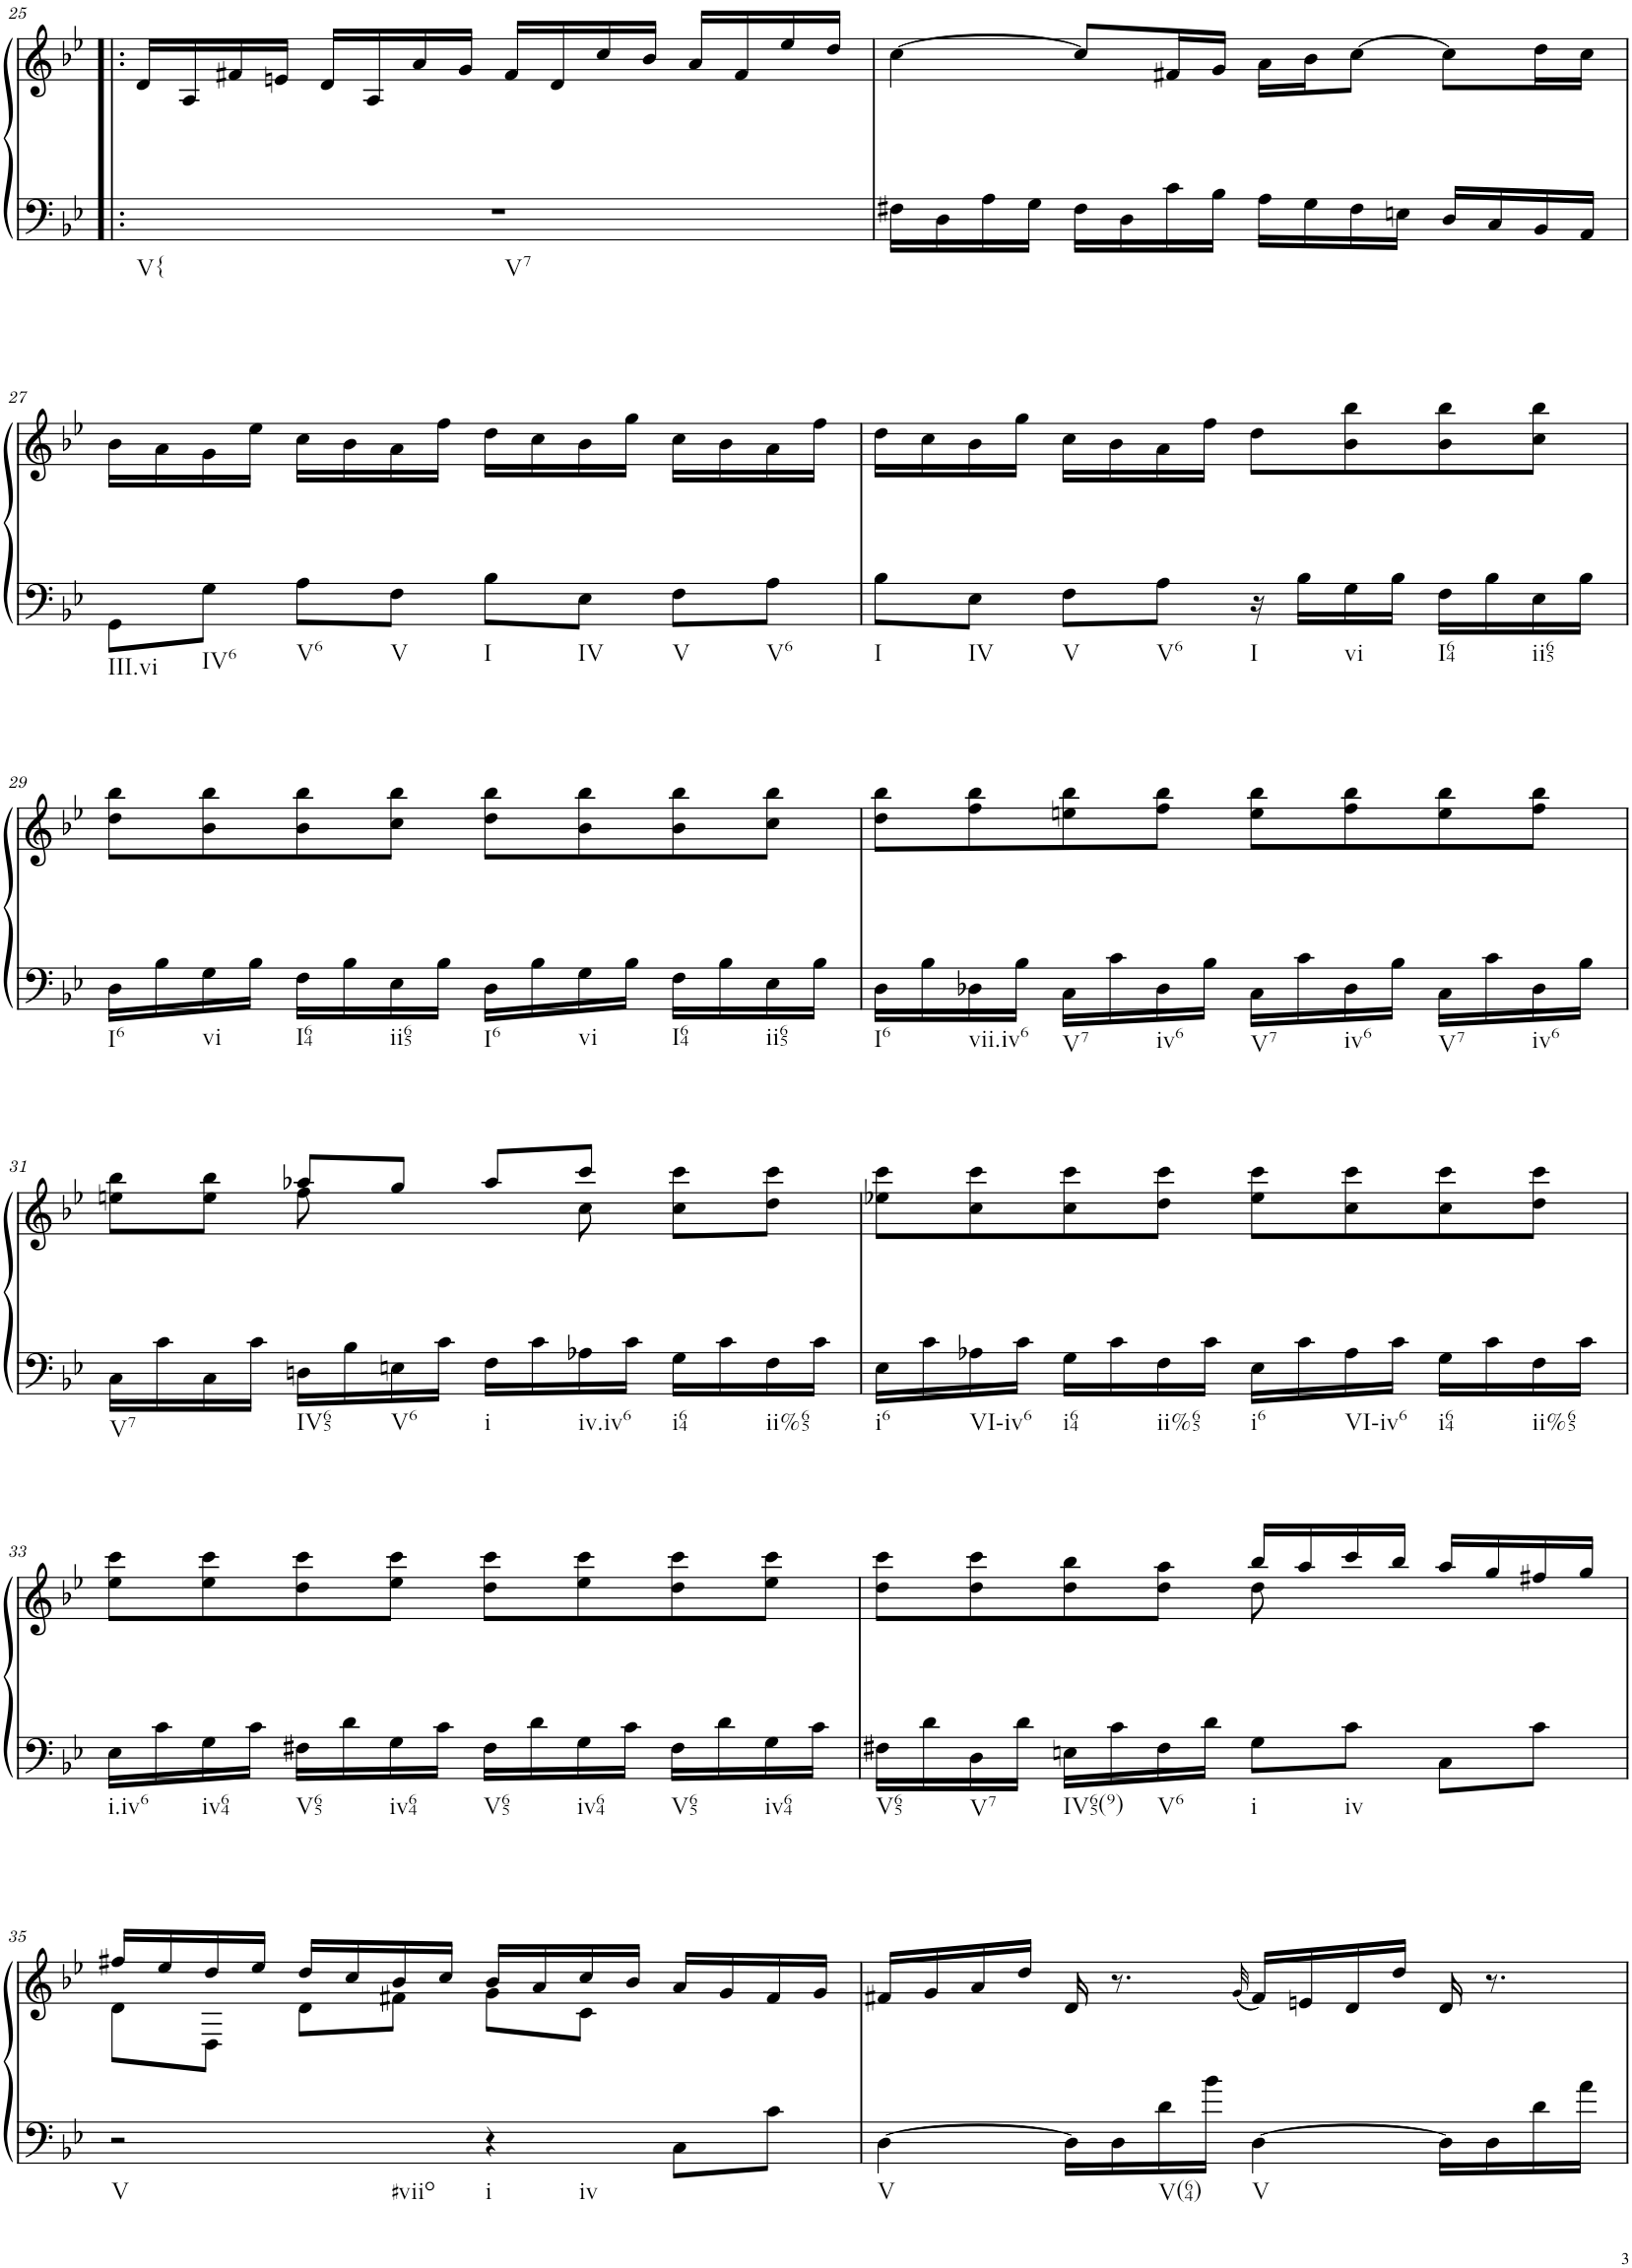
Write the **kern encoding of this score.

**kern	**kern
*part1	*part1
*staff2	*staff1
*I"Piano	*
*I'Pno.	*
!!LO:PB:g=z
*clefF4	*clefG2
*k[b-e-]	*k[b-e-]
*M4/4	*M4/4
*met(c)	*met(c)
=25!|:	=25!|:
!LO:TX:b:t=V{	!
!LO:TX:b:t=V7	!
1r	16d/LL
.	16A/
.	16f#X/
.	16en/JJ
.	16d/LL
.	16A/
.	16a/
.	16g/JJ
.	16f#/LL
.	16d/
.	16cc/
.	16b-/JJ
.	16a/LL
.	16f#/
.	16ee-/
.	16dd/JJ
=26	=26
16F#X\LL	[4cc\
16D\	.
16A\	.
16G\JJ	.
16F#\LL	8cc/L]
16D\	.
16c\	16f#X/L
16B-\JJ	16g/JJ
16A\LL	16a\LL
16G\	16b-\J
16F#\	[8cc\J
16En\JJ	.
16D/LL	8cc\L]
16C/	.
16BB-/	16dd\L
16AA/JJ	16cc\JJ
!!LO:LB:g=z
=27	=27
!LO:TX:b:t=III.vi	!
8GG\L	16b-\LL
.	16a\
!LO:TX:b:t=IV6	!
8G\J	16g\
.	16ee-\JJ
!LO:TX:b:t=V6	!
8A\L	16cc\LL
.	16b-\
!LO:TX:b:t=V	!
8F\J	16a\
.	16ff\JJ
!LO:TX:b:t=I	!
8B-\L	16dd\LL
.	16cc\
!LO:TX:b:t=IV	!
8E-\J	16b-\
.	16gg\JJ
!LO:TX:b:t=V	!
8F\L	16cc\LL
.	16b-\
!LO:TX:b:t=V6	!
8A\J	16a\
.	16ff\JJ
=28	=28
!LO:TX:b:t=I	!
8B-\L	16dd\LL
.	16cc\
!LO:TX:b:t=IV	!
8E-\J	16b-\
.	16gg\JJ
!LO:TX:b:t=V	!
8F\L	16cc\LL
.	16b-\
!LO:TX:b:t=V6	!
8A\J	16a\
.	16ff\JJ
!LO:TX:b:t=I	!
16r	8dd\L
16B-\LL	.
!LO:TX:b:t=vi	!
16G\	8b-\ 8bb-\
16B-\JJ	.
!LO:TX:b:t=I64	!
16F\LL	8b-\ 8bb-\
16B-\	.
!LO:TX:b:t=ii65	!
16E-\	8cc\ 8bb-\J
16B-\JJ	.
!!LO:LB:g=z
=29	=29
!LO:TX:b:t=I6	!
16D\LL	8dd\ 8bb-\L
16B-\	.
!LO:TX:b:t=vi	!
16G\	8b-\ 8bb-\
16B-\JJ	.
!LO:TX:b:t=I64	!
16F\LL	8b-\ 8bb-\
16B-\	.
!LO:TX:b:t=ii65	!
16E-\	8cc\ 8bb-\J
16B-\JJ	.
!LO:TX:b:t=I6	!
16D\LL	8dd\ 8bb-\L
16B-\	.
!LO:TX:b:t=vi	!
16G\	8b-\ 8bb-\
16B-\JJ	.
!LO:TX:b:t=I64	!
16F\LL	8b-\ 8bb-\
16B-\	.
!LO:TX:b:t=ii65	!
16E-\	8cc\ 8bb-\J
16B-\JJ	.
=30	=30
!LO:TX:b:t=I6	!
16D\LL	8dd\ 8bb-\L
16B-\	.
!LO:TX:b:t=vii.iv6	!
16D-X\	8ff\ 8bb-\
16B-\JJ	.
!LO:TX:b:t=V7	!
16C\LL	8een\ 8bb-\
16c\	.
!LO:TX:b:t=iv6	!
16D-\	8ff\ 8bb-\J
16B-\JJ	.
!LO:TX:b:t=V7	!
16C\LL	8ee\ 8bb-\L
16c\	.
!LO:TX:b:t=iv6	!
16D-\	8ff\ 8bb-\
16B-\JJ	.
!LO:TX:b:t=V7	!
16C\LL	8ee\ 8bb-\
16c\	.
!LO:TX:b:t=iv6	!
16D-\	8ff\ 8bb-\J
16B-\JJ	.
!!LO:LB:g=z
=31	=31
*	*^
!LO:TX:b:t=V7	!	!
16C\LL	8een\ 8bb-\L	4ryy
16c\	.	.
16C\	8ee\ 8bb-\J	.
16c\JJ	.	.
!LO:TX:b:t=IV65	!	!
16Dn\LL	8aa-X/L	8ff\
16B-\	.	.
!LO:TX:b:t=V6	!	!
16En\	8gg/J	4ryy
16c\JJ	.	.
!LO:TX:b:t=i	!	!
16F\LL	8aa-/L	.
16c\	.	.
!LO:TX:b:t=iv.iv6	!	!
16A-X\	8ccc/J	8cc\
16c\JJ	.	.
!LO:TX:b:t=i64	!	!
16G\LL	8cc\ 8ccc\L	4ryy
16c\	.	.
!LO:TX:b:t=ii%65	!	!
16F\	8dd\ 8ccc\J	.
16c\JJ	.	.
*	*v	*v
=32	=32
!LO:TX:b:t=i6	!
16E-\LL	8ee-X\ 8ccc\L
16c\	.
!LO:TX:b:t=VI-iv6	!
16A-X\	8cc\ 8ccc\
16c\JJ	.
!LO:TX:b:t=i64	!
16G\LL	8cc\ 8ccc\
16c\	.
!LO:TX:b:t=ii%65	!
16F\	8dd\ 8ccc\J
16c\JJ	.
!LO:TX:b:t=i6	!
16E-\LL	8ee-\ 8ccc\L
16c\	.
!LO:TX:b:t=VI-iv6	!
16A-\	8cc\ 8ccc\
16c\JJ	.
!LO:TX:b:t=i64	!
16G\LL	8cc\ 8ccc\
16c\	.
!LO:TX:b:t=ii%65	!
16F\	8dd\ 8ccc\J
16c\JJ	.
!!LO:LB:g=z
=33	=33
!LO:TX:b:t=i.iv6	!
16E-\LL	8ee-\ 8ccc\L
16c\	.
!LO:TX:b:t=iv64	!
16G\	8ee-\ 8ccc\
16c\JJ	.
!LO:TX:b:t=V65	!
16F#X\LL	8dd\ 8ccc\
16d\	.
!LO:TX:b:t=iv64	!
16G\	8ee-\ 8ccc\J
16c\JJ	.
!LO:TX:b:t=V65	!
16F#\LL	8dd\ 8ccc\L
16d\	.
!LO:TX:b:t=iv64	!
16G\	8ee-\ 8ccc\
16c\JJ	.
!LO:TX:b:t=V65	!
16F#\LL	8dd\ 8ccc\
16d\	.
!LO:TX:b:t=iv64	!
16G\	8ee-\ 8ccc\J
16c\JJ	.
=34	=34
*	*^
!LO:TX:b:t=V65	!	!
16F#X\LL	8dd\ 8ccc\L	2ryy
16d\	.	.
!LO:TX:b:t=V7	!	!
16D\	8dd\ 8ccc\	.
16d\JJ	.	.
!LO:TX:b:t=IV65(9)	!	!
16En\LL	8dd\ 8bb-\	.
16c\	.	.
!LO:TX:b:t=V6	!	!
16F#\	8dd\ 8aa\J	.
16d\JJ	.	.
!LO:TX:b:t=i	!	!
8G\L	16bb-/LL	8dd\
.	16aa/	.
!LO:TX:b:t=iv	!	!
8c\J	16ccc/	4.ryy
.	16bb-/JJ	.
8C\L	16aa/LL	.
.	16gg/	.
8c\J	16ff#X/	.
.	16gg/JJ	.
!!LO:LB:g=z	!!
=35	=35	=35
!LO:TX:b:t=V	!	!
!LO:TX:b:t=#viio	!	!
2r	16ff#X/LL	8d\L
.	16ee-/	.
.	16dd/	8D\J
.	16ee-/JJ	.
.	16dd/LL	8d\L
.	16cc/	.
.	16b-/	8f#X\J
.	16cc/JJ	.
!LO:TX:b:t=i	!	!
!LO:TX:b:t=iv	!	!
4r	16b-/LL	8g\L
.	16a/	.
.	16cc/	8c\J
.	16b-/JJ	.
8C\L	16a/LL	4ryy
.	16g/	.
8c\J	16f#/	.
.	16g/JJ	.
*	*v	*v
=36	=36
!LO:TX:b:t=V	!
[4D\	16f#X/LL
.	16g/
.	16a/
.	16dd/JJ
16D\LL]	16d/
16D\	8.r
!LO:TX:b:t=V(64)	!
16d\	.
16b-\JJ	.
.	(32qg/
!LO:TX:b:t=V	!
[4D\	16f#/LL)
.	16en/
.	16d/
.	16dd/JJ
16D\LL]	16d/
16D\	8.r
16d\	.
16a\JJ	.
=	=
*-	*-
